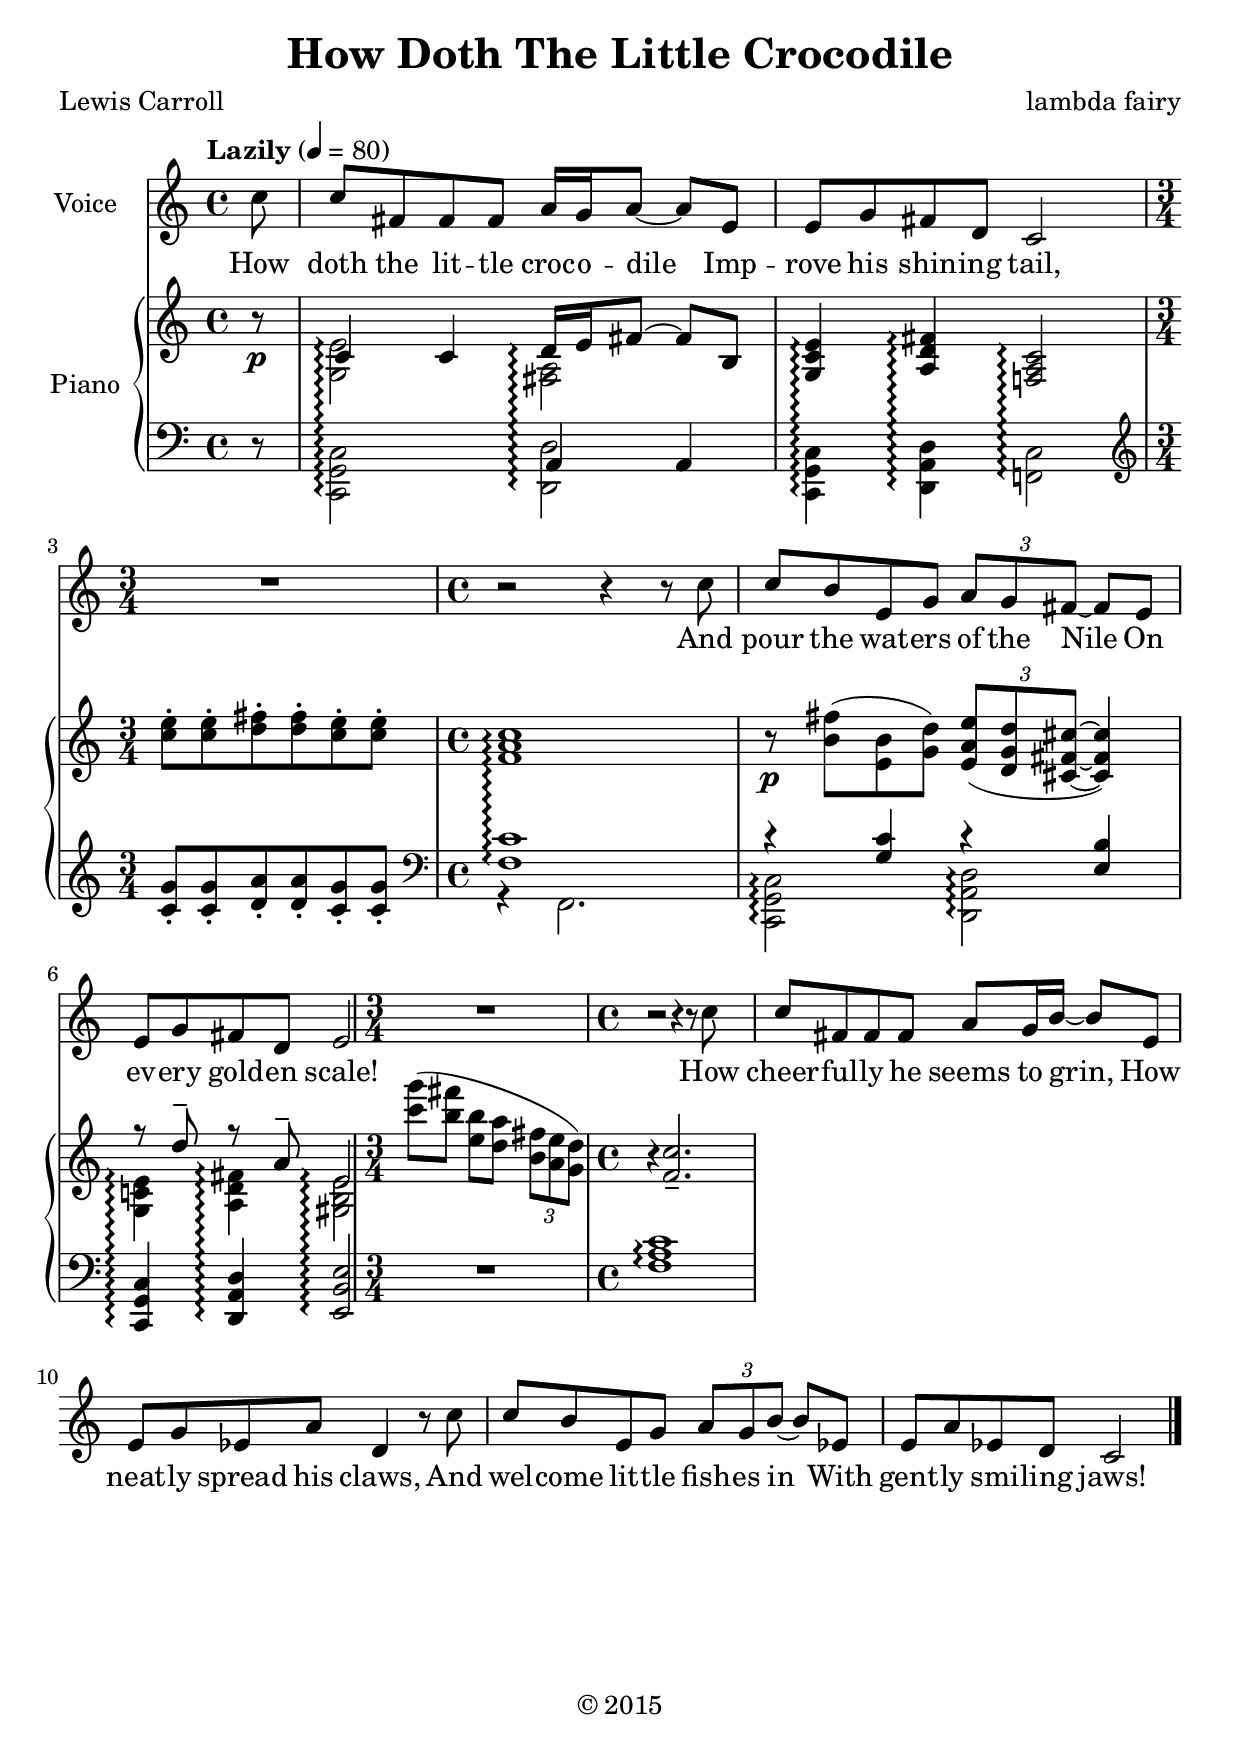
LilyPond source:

\version "2.18.2"

\include "articulate.ly"
\include "shared.ily"

#(set-global-staff-size 23)

\header {
    title = "How Doth The Little Crocodile"
    poet = "Lewis Carroll"
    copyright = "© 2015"
    }

vocals = <<
    \relative c' {
        \clef treble
        \set Staff.instrumentName = #"Voice"
        \set Staff.midiInstrument = #"acoustic grand"
        \tempo "Lazily" 4 = 80
        \time 4/4

        \partial 8
        c'8
        | c fs, fs fs a16 g a8 ~ a e
        | e g fs d c2
        \time 3/4
        | R4*3
        \time 4/4
        | r2 r4 r8

        c'
        | c b e, g \times 2/3 { a g fs ~ } fs e
        | e g fs d e2
        \time 3/4
        | R4*3
        \time 4/4
        | r2 r4 r8

        c'8
        | c fs, fs fs a g16 b ~ b8 e,
        | e g ef a d,4 r8 c'
        | c b e, g \times 2/3 { a g b ~ } b ef,
        | e a ef d c2

        \bar "|."
        }

    \addlyrics {
        How doth the lit -- tle croc -- o -- dile
        Imp -- rove his shin -- ing tail,
        And pour the wat -- ers of the Nile
        On ev -- ery gold -- en scale!

        How cheer -- ful -- ly he seems to grin,
        How neat -- ly spread his claws,
        And wel -- come lit -- tle fish -- es in
        With gent -- ly smi -- ling jaws!
        }
    >>

right_hand = \relative c' {
    r8\p
    << {
        | c4 c d16\arpeggio e fs8 ~ fs b,
        | <g c e>4\arpeggio <a d fs>\arpeggio <f a c>2\arpeggio
        }
    \\ {
        | <g e'>2\arpeggio <fs a>\arpeggio
        } >>

    | <c'' e>8-. <c e>-. <d fs>-. <d fs>-. <c e>-. <c e>-.
    | <f, a c>1\arpeggio

    | r8\p <b fs'>( <e, b'> <g d'>)
    \times 2/3 { <e a e'>8( <d g d'> <cs fs cs'> ~ } <cs fs cs'>4)
    << {
        | r8 d'-- r a-- e2
        }
    \\ {
        | <g, c e>4\arpeggio <a d fs>\arpeggio <gs b e>2\arpeggio
        } >>

    | <c'' g'>8[( <b fs'>] <e, b'> <d a'>
    \times 2/3 { <b fs'>8 <a e'> <g d'>) }
    | r4 <f c'>2.--
    }

left_hand = \relative c {
    \clef bass
    r8
    << {
        | s2 a4 a
        }
    \\ {
        | <c, g' c>2\arpeggio <d d'>\arpeggio
        | <c g' c>4\arpeggio <d a' d>\arpeggio <f c'>2\arpeggio
        } >>

    \clef treble
    | <c'' g'>8-. <c g'>-. <d a'>-. <d a'>-. <c g'>-. <c g'>-.
    \clef bass
    | << <f, c'>1\arpeggio \\ { r4 f,2. } >>

    << {
        | r4 <g' c> r <e b'>
        }
    \\ {
        | <c, g' c>2\arpeggio <d a' d>\arpeggio
        } >>
    | <c g' c>4\arpeggio <d a' d>\arpeggio <e b' e>2\arpeggio

    | R4*3
    | <f' a c>1\arpeggio
    }

stuff = <<
    \vocals
    \new PianoStaff <<
        #(set-accidental-style 'piano)
        \set PianoStaff.instrumentName = #"Piano"
        \set PianoStaff.connectArpeggios = ##t
        \new Staff \right_hand
        \new Staff \left_hand
        >>
    >>

\score {
    \stuff
    \layout { }
    }

\score {
    \articulate \stuff
    \midi { }
    }
